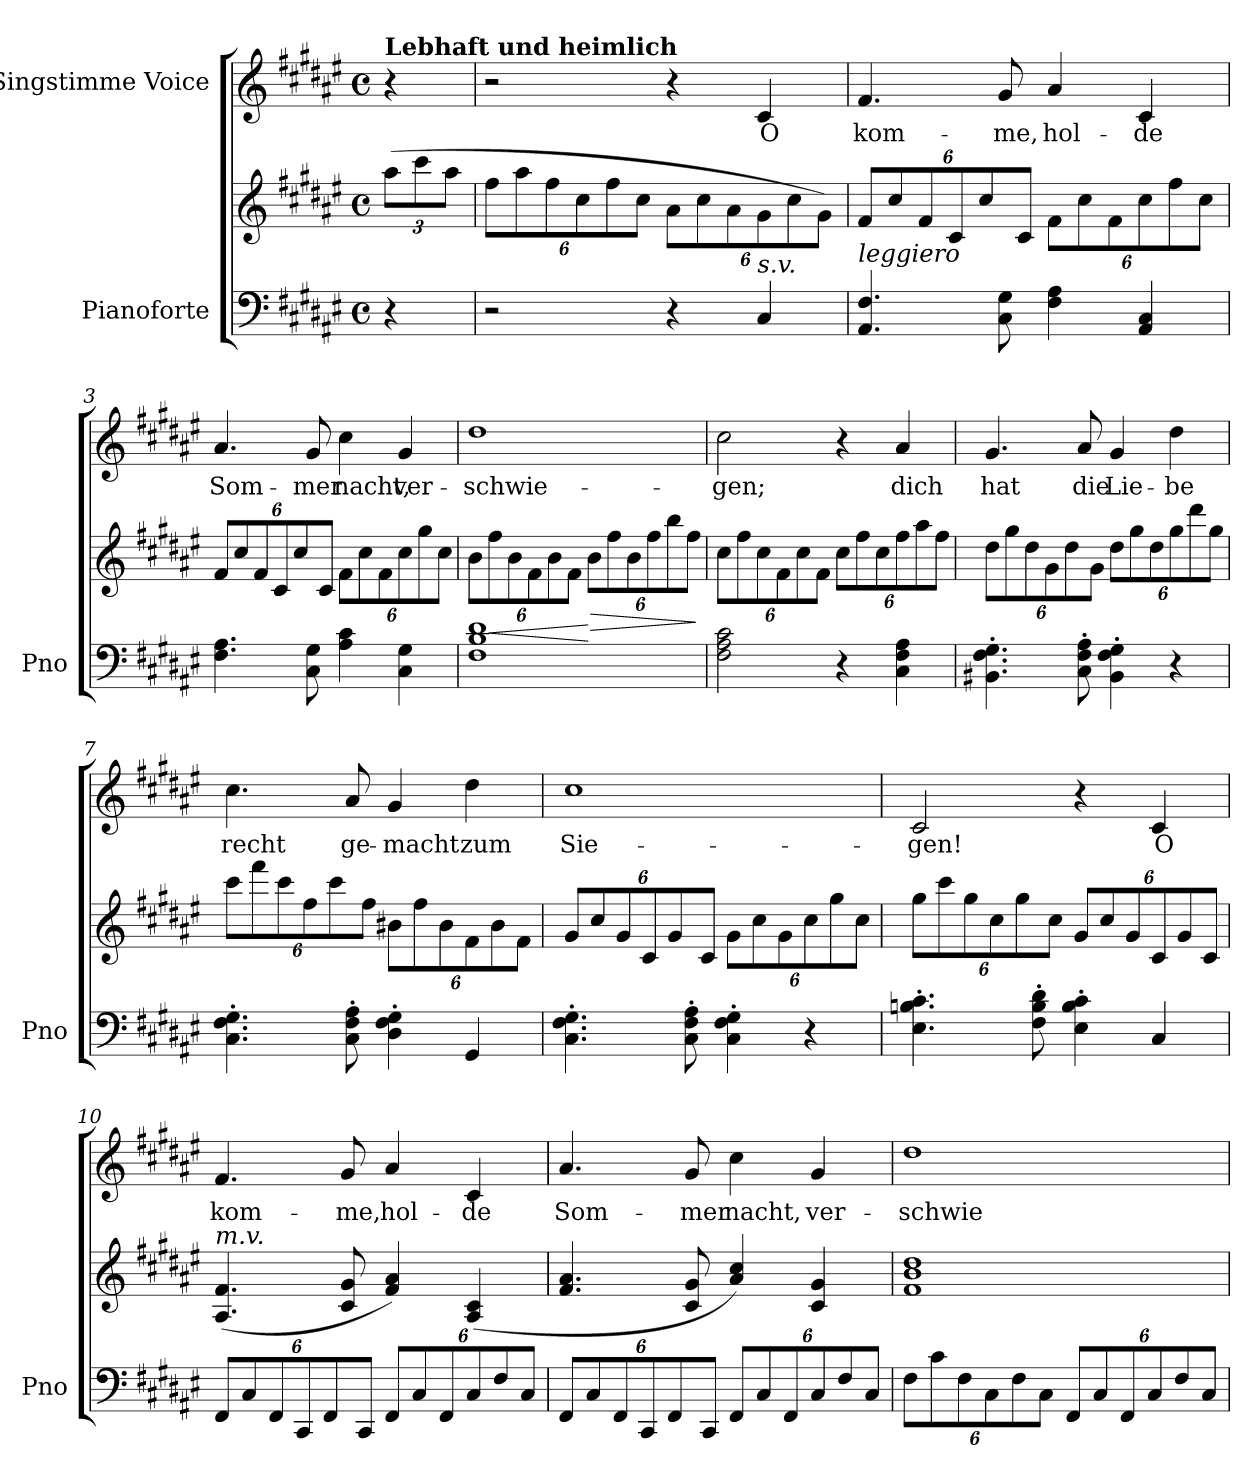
**kern	**kern	**dynam	**kern	**text
*part2	*part2	*part2	*part1	*part1
*staff3	*staff2	*staff2/3	*staff1	*staff1
*I"Pianoforte	*	*	*I"Singstimme Voice	*
*I'Pno	*	*	*	*
*clefF4	*clefG2	*	*clefG2	*
*k[f#c#g#d#a#e#]	*k[f#c#g#d#a#e#]	*	*k[f#c#g#d#a#e#]	*
*M4/4	*M4/4	*	*M4/4	*
*met(c)	*met(c)	*	*met(c)	*
=	=	=	=	=
!	!	!	!LO:TX:a:B:t=Lebhaft und heimlich	!
!	!	!LO:DY:b	!	!
!	!	!LO:DY:n=1:b	!	!
4r	(12aa#\L	other-dynamics p	4r	.
.	12ccc#\	.	.	.
.	12aa#\J	.	.	.
=1	=1	=1	=1	=1
2r	12ff#\L	.	2r	.
.	12aa#\	.	.	.
.	12ff#\	.	.	.
.	12cc#\	.	.	.
.	12ff#\	.	.	.
.	12cc#\J	.	.	.
4r	12a#\L	.	4r	.
.	12cc#\	.	.	.
.	12a#\	.	.	.
!LO:TX:a:i:t=s.v.	!	!	!	!
!	!	!	!	!LO:LY:b
4C#/	12g#\	.	4c#/	O
.	12cc#\	.	.	.
.	12g#\J)	.	.	.
!!LO:LB:g=z
=2	=2	=2	=2	=2
!LO:TX:a:i:t=leggiero	!	!	!	!
!	!	!	!	!LO:LY:b
4.AA#/ 4.F#/	12f#/L	.	4.f#/	kom-
.	12cc#/	.	.	.
.	12f#/	.	.	.
.	12c#/	.	.	.
.	12cc#/	.	.	.
!	!	!	!	!LO:LY:b
8C#\ 8G#\	.	.	8g#/	-me,
.	12c#/J	.	.	.
!	!	!	!	!LO:LY:b
4F#\ 4A#\	12f#\L	.	4a#/	hol-
.	12cc#\	.	.	.
.	12f#\	.	.	.
!	!	!	!	!LO:LY:b
4AA#/ 4C#/	12cc#\	.	4c#/	-de
.	12ff#\	.	.	.
.	12cc#\J	.	.	.
=3	=3	=3	=3	=3
!	!	!	!	!LO:LY:b
4.F#\ 4.A#\	12f#/L	.	4.a#/	Som-
.	12cc#/	.	.	.
.	12f#/	.	.	.
.	12c#/	.	.	.
.	12cc#/	.	.	.
!	!	!	!	!LO:LY:b
8C#\ 8G#\	.	.	8g#/	-mer
.	12c#/J	.	.	.
!	!	!	!	!LO:LY:b
4A#\ 4c#\	12f#\L	.	4cc#\	nacht,
.	12cc#\	.	.	.
.	12f#\	.	.	.
!	!	!	!	!LO:LY:b
4C#\ 4G#\	12cc#\	.	4g#/	ver-
.	12gg#\	.	.	.
.	12cc#\J	.	.	.
!!LO:LB:g=z
=4	=4	=4	=4	=4
!	!	!	!	!LO:LY:b
1F# 1B 1d#	12b\L	.	1dd#	-schwie-
!	!	!LO:HP:b	!	!
.	12ff#\	<	.	.
.	12b\	.	.	.
.	12f#\	.	.	.
.	12b\	.	.	.
.	12f#\J	.	.	.
!	!	!LO:HP:n=1:b	!	!
.	12b\L	[ >	.	.
.	12ff#\	.	.	.
.	12b\	.	.	.
.	12ff#\	.	.	.
.	12bb\	.	.	.
.	12ff#\J	.	.	.
.	.	]	.	.
=5	=5	=5	=5	=5
!	!	!	!	!LO:LY:b
2F#\ 2A#\ 2c#\	12cc#\L	.	2cc#\	-gen;
.	12ff#\	.	.	.
.	12cc#\	.	.	.
.	12f#\	.	.	.
.	12cc#\	.	.	.
.	12f#\J	.	.	.
4r	12cc#\L	.	4r	.
.	12ff#\	.	.	.
.	12cc#\	.	.	.
!	!	!	!	!LO:LY:b
4C#\ 4F#\ 4A#\	12ff#\	.	4a#/	dich
.	12aa#\	.	.	.
.	12ff#\J	.	.	.
!!LO:LB:g=z
=6	=6	=6	=6	=6
!	!	!	!	!LO:LY:b
4.BB#X\' 4.F#\' 4.G#\'	12dd#\L	.	4.g#/	hat
.	12gg#\	.	.	.
.	12dd#\	.	.	.
.	12g#\	.	.	.
.	12dd#\	.	.	.
!	!	!	!	!LO:LY:b
8C#\' 8F#\' 8A#\'	.	.	8a#/	die
.	12g#\J	.	.	.
!	!	!	!	!LO:LY:b
4BB#\' 4F#\' 4G#\'	12dd#\L	.	4g#/	Lie-
.	12gg#\	.	.	.
.	12dd#\	.	.	.
!	!	!	!	!LO:LY:b
4r	12gg#\	.	4dd#\	-be
.	12ddd#\	.	.	.
.	12gg#\J	.	.	.
=7	=7	=7	=7	=7
!	!	!	!	!LO:LY:b
4.C#\' 4.F#\' 4.G#\'	12ccc#\L	.	4.cc#\	recht
.	12fff#\	.	.	.
.	12ccc#\	.	.	.
.	12ff#\	.	.	.
.	12ccc#\	.	.	.
!	!	!	!	!LO:LY:b
8C#\' 8F#\' 8A#\'	.	.	8a#/	ge-
.	12ff#\J	.	.	.
!	!	!	!	!LO:LY:b
4D#\' 4F#\' 4G#\'	12b#X\L	.	4g#/	-macht
.	12ff#\	.	.	.
.	12b#\	.	.	.
!	!	!	!	!LO:LY:b
4GG#/	12f#\	.	4dd#\	zum
.	12b#\	.	.	.
.	12f#\J	.	.	.
!!LO:PB:g=z
=8	=8	=8	=8	=8
!	!	!	!	!LO:LY:b
4.C#\' 4.F#\' 4.G#\'	12g#/L	.	1cc#	Sie-
.	12cc#/	.	.	.
.	12g#/	.	.	.
.	12c#/	.	.	.
.	12g#/	.	.	.
8C#\' 8F#\' 8A#\'	.	.	.	.
.	12c#/J	.	.	.
4C#\' 4F#\' 4G#\'	12g#\L	.	.	.
.	12cc#\	.	.	.
.	12g#\	.	.	.
4r	12cc#\	.	.	.
.	12gg#\	.	.	.
.	12cc#\J	.	.	.
=9	=9	=9	=9	=9
!	!	!	!	!LO:LY:b
4.E#\' 4.Bn\' 4.c#\'	12gg#\L	.	2c#/	-gen!
.	12ccc#\	.	.	.
.	12gg#\	.	.	.
.	12cc#\	.	.	.
.	12gg#\	.	.	.
8F#\' 8B\' 8d#\'	.	.	.	.
.	12cc#\J	.	.	.
4E#\' 4B\' 4c#\'	12g#/L	.	4r	.
.	12cc#/	.	.	.
.	12g#/	.	.	.
!	!	!	!	!LO:LY:b
4C#/	12c#/	.	4c#/	O
.	12g#/	.	.	.
.	12c#/J	.	.	.
!!LO:LB:g=z
=10	=10	=10	=10	=10
!	!LO:TX:a:i:t=m.v.	!	!	!
!	!	!	!	!LO:LY:b
12FF#/L	(4.A#/ 4.f#/	.	4.f#/	kom-
12C#/	.	.	.	.
12FF#/	.	.	.	.
12CC#/	.	.	.	.
12FF#/	.	.	.	.
!	!	!	!	!LO:LY:b
.	8c#/ 8g#/	.	8g#/	-me,
12CC#/J	.	.	.	.
!	!	!	!	!LO:LY:b
12FF#/L	4f#/ 4a#/)	.	4a#/	hol-
12C#/	.	.	.	.
12FF#/	.	.	.	.
!	!	!	!	!LO:LY:b
12C#/	(4A#/ 4c#/	.	4c#/	-de
12F#/	.	.	.	.
12C#/J	.	.	.	.
=11	=11	=11	=11	=11
!	!	!	!	!LO:LY:b
12FF#/L	4.f#/ 4.a#/	.	4.a#/	Som-
12C#/	.	.	.	.
12FF#/	.	.	.	.
12CC#/	.	.	.	.
12FF#/	.	.	.	.
!	!	!	!	!LO:LY:b
.	8c#/ 8g#/	.	8g#/	-mer
12CC#/J	.	.	.	.
!	!	!	!	!LO:LY:b
12FF#/L	4a#/ 4cc#/)	.	4cc#\	nacht,
12C#/	.	.	.	.
12FF#/	.	.	.	.
!	!	!	!	!LO:LY:b
12C#/	4c#/ 4g#/	.	4g#/	ver-
12F#/	.	.	.	.
12C#/J	.	.	.	.
!!LO:LB:g=z
=12	=12	=12	=12	=12
!	!	!	!	!LO:LY:b
12F#\L	1f# 1b 1dd#	.	1dd#	-schwie-
12c#\	.	.	.	.
12F#\	.	.	.	.
12C#\	.	.	.	.
12F#\	.	.	.	.
12C#\J	.	.	.	.
12FF#/L	.	.	.	.
12C#/	.	.	.	.
12FF#/	.	.	.	.
12C#/	.	.	.	.
12F#/	.	.	.	.
12C#/J	.	.	.	.
=	=	=	=	=
*-	*-	*-	*-	*-
